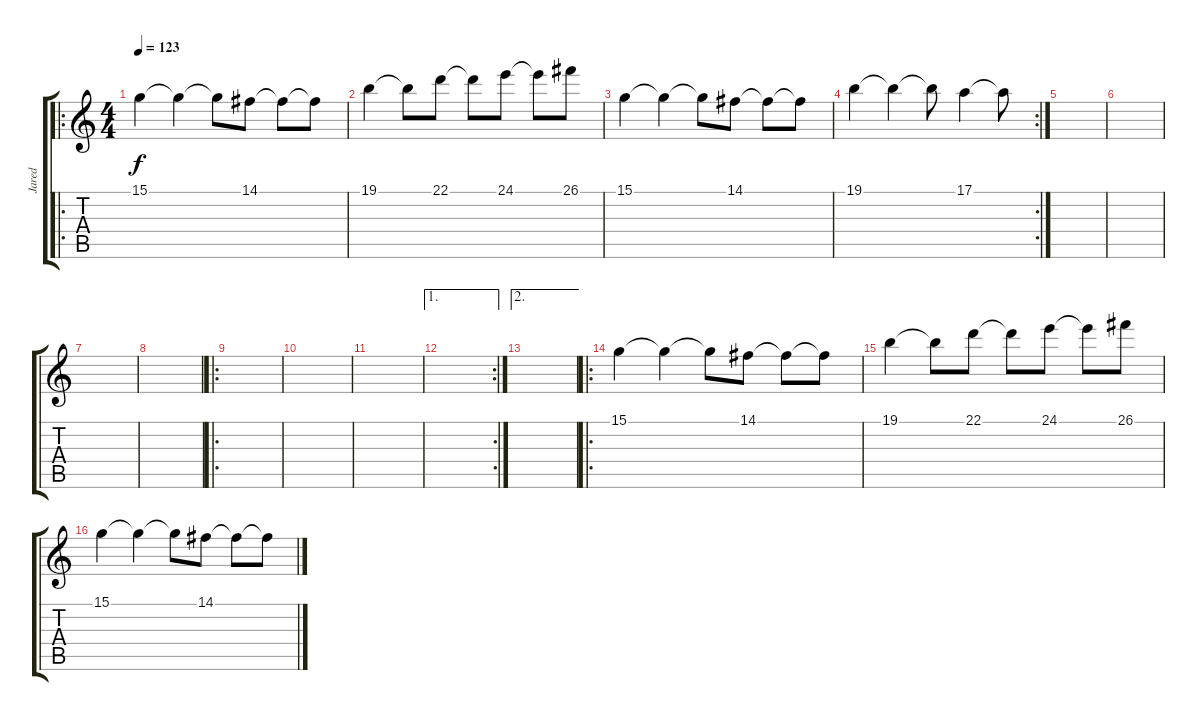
\track ("Jared" "Jared") {instrument stringensemble1}
\staff {score tabs}
\tuning (E4 B3 G3 D3 A2 E2) {hide}
\ro
\ts (4 4)
\tempo 123
\clef g2
\ks c
15.1.4{dy f} 15.1{t}.4 15.1{t}.8 14.1.8 14.1{t}.8 14.1{t}.8 |
19.1.4 19.1{t}.8 22.1.8 22.1{t}.8 24.1.8 24.1{t}.8 26.1.8 |
15.1.4 15.1{t}.4 15.1{t}.8 14.1.8 14.1{t}.8 14.1{t}.8 |
\rc 2
19.1.4 19.1{t}.4 19.1{t}.8 17.1.4 17.1{t}.8 |
|
|
|
|
\ro
|
|
|
\ae 1
\rc 2
|
\ae 2
|
\ro
15.1.4 15.1{t}.4 15.1{t}.8 14.1.8 14.1{t}.8 14.1{t}.8 |
19.1.4 19.1{t}.8 22.1.8 22.1{t}.8 24.1.8 24.1{t}.8 26.1.8 |
15.1.4 15.1{t}.4 15.1{t}.8 14.1.8 14.1{t}.8 14.1{t}.8
